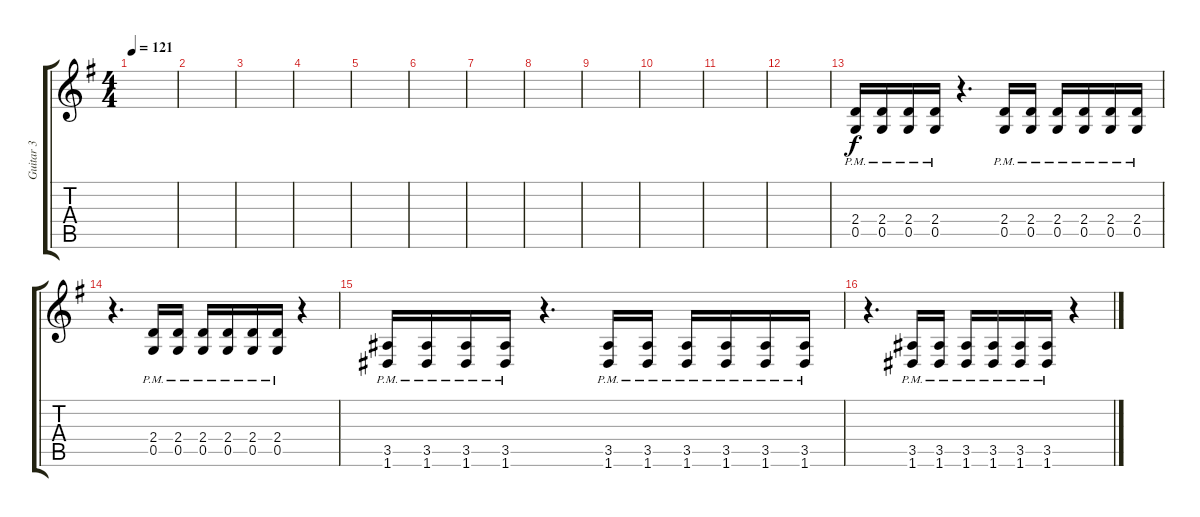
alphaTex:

\track ("Guitar 3" "Guitar 3") {instrument distortionguitar}
\staff {score tabs}
\tuning (D4 A3 F3 C3 G2 D2) {hide}
\ts (4 4)
\tempo 121
\clef g2
\ks g
|
|
|
|
|
|
|
|
|
|
|
|
(2.4{pm} 0.5{pm}).16{volume 11} (2.4{pm} 0.5{pm}).16 (2.4{pm} 0.5{pm}).16 (2.4{pm} 0.5{pm}).16 r.4{d} (2.4{pm} 0.5{pm}).16 (2.4{pm} 0.5{pm}).16 (2.4{pm} 0.5{pm}).16 (2.4{pm} 0.5{pm}).16 (2.4{pm} 0.5{pm}).16 (2.4{pm} 0.5{pm}).16 |
r.4{d} (2.4{pm} 0.5{pm}).16 (2.4{pm} 0.5{pm}).16 (2.4{pm} 0.5{pm}).16 (2.4{pm} 0.5{pm}).16 (2.4{pm} 0.5{pm}).16 (2.4{pm} 0.5{pm}).16 r.4 |
(3.5{pm} 1.6{pm}).16 (3.5{pm} 1.6{pm}).16 (3.5{pm} 1.6{pm}).16 (3.5{pm} 1.6{pm}).16 r.4{d} (3.5{pm} 1.6{pm}).16 (3.5{pm} 1.6{pm}).16 (3.5{pm} 1.6{pm}).16 (3.5{pm} 1.6{pm}).16 (3.5{pm} 1.6{pm}).16 (3.5{pm} 1.6{pm}).16 |
r.4{d} (3.5{pm} 1.6{pm}).16 (3.5{pm} 1.6{pm}).16 (3.5{pm} 1.6{pm}).16 (3.5{pm} 1.6{pm}).16 (3.5{pm} 1.6{pm}).16 (3.5{pm} 1.6{pm}).16 r.4
